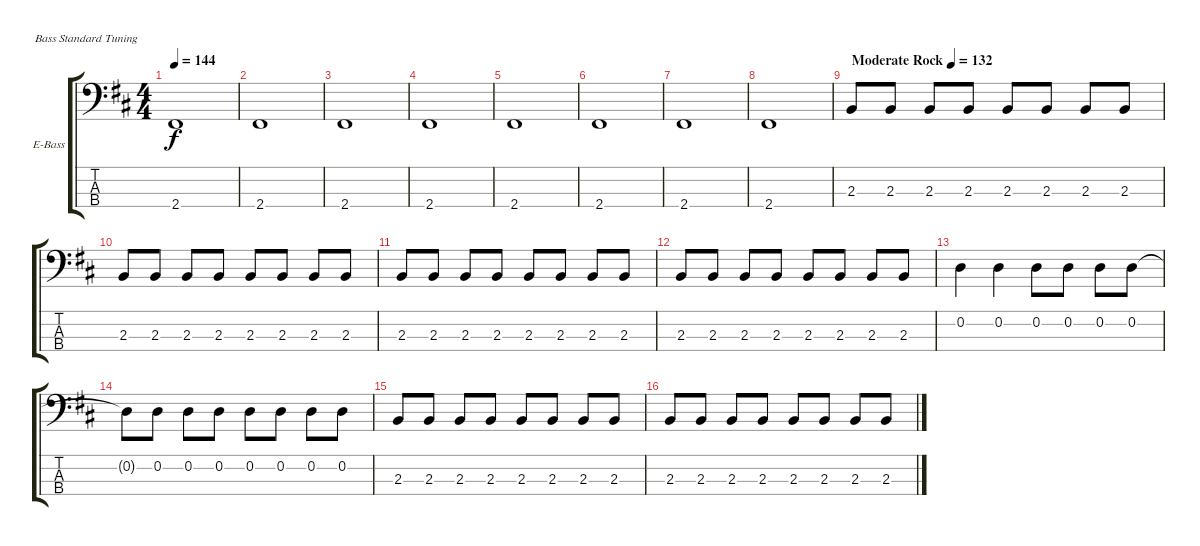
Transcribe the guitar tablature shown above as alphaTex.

\defaultSystemsLayout 4
\bracketExtendMode groupsimilarinstruments
\firstSystemTrackNameOrientation horizontal
\otherSystemsTrackNameOrientation horizontal
\track (" Bass" "E-Bass") {instrument electricbassfinger}
\staff {score tabs}
\tuning (G2 D2 A1 E1)
\ts (4 4)
\tempo 144
\clef f4
\scale
1.06305
\ks d
2.4.1{dy f} |
\scale
0.936948 2.4.1 |
\scale
1.06305 2.4.1 |
\scale
0.936948 2.4.1 |
\scale
1.06305 2.4.1 |
\scale
0.936948 2.4.1 |
\scale
1.06305 2.4.1 |
\scale
0.936948 2.4.1 |
\tempo (132 "Moderate Rock")
\scale
1.06305 2.3.8 2.3.8 2.3.8 2.3.8 2.3.8 2.3.8 2.3.8 2.3.8 |
\scale
0.936948 2.3.8 2.3.8 2.3.8 2.3.8 2.3.8 2.3.8 2.3.8 2.3.8 |
\scale
1.06305 2.3.8 2.3.8 2.3.8 2.3.8 2.3.8 2.3.8 2.3.8 2.3.8 |
\scale
0.936948 2.3.8 2.3.8 2.3.8 2.3.8 2.3.8 2.3.8 2.3.8 2.3.8 |
\scale
1.06305 0.2.4 0.2.4 0.2.8 0.2.8 0.2.8 0.2.8 |
\scale
0.936948 0.2{t}.8 0.2.8 0.2.8 0.2.8 0.2.8 0.2.8 0.2.8 0.2.8 |
\scale
1.06305 2.3.8 2.3.8 2.3.8 2.3.8 2.3.8 2.3.8 2.3.8 2.3.8 |
\scale
0.936948 2.3.8 2.3.8 2.3.8 2.3.8 2.3.8 2.3.8 2.3.8 2.3.8
